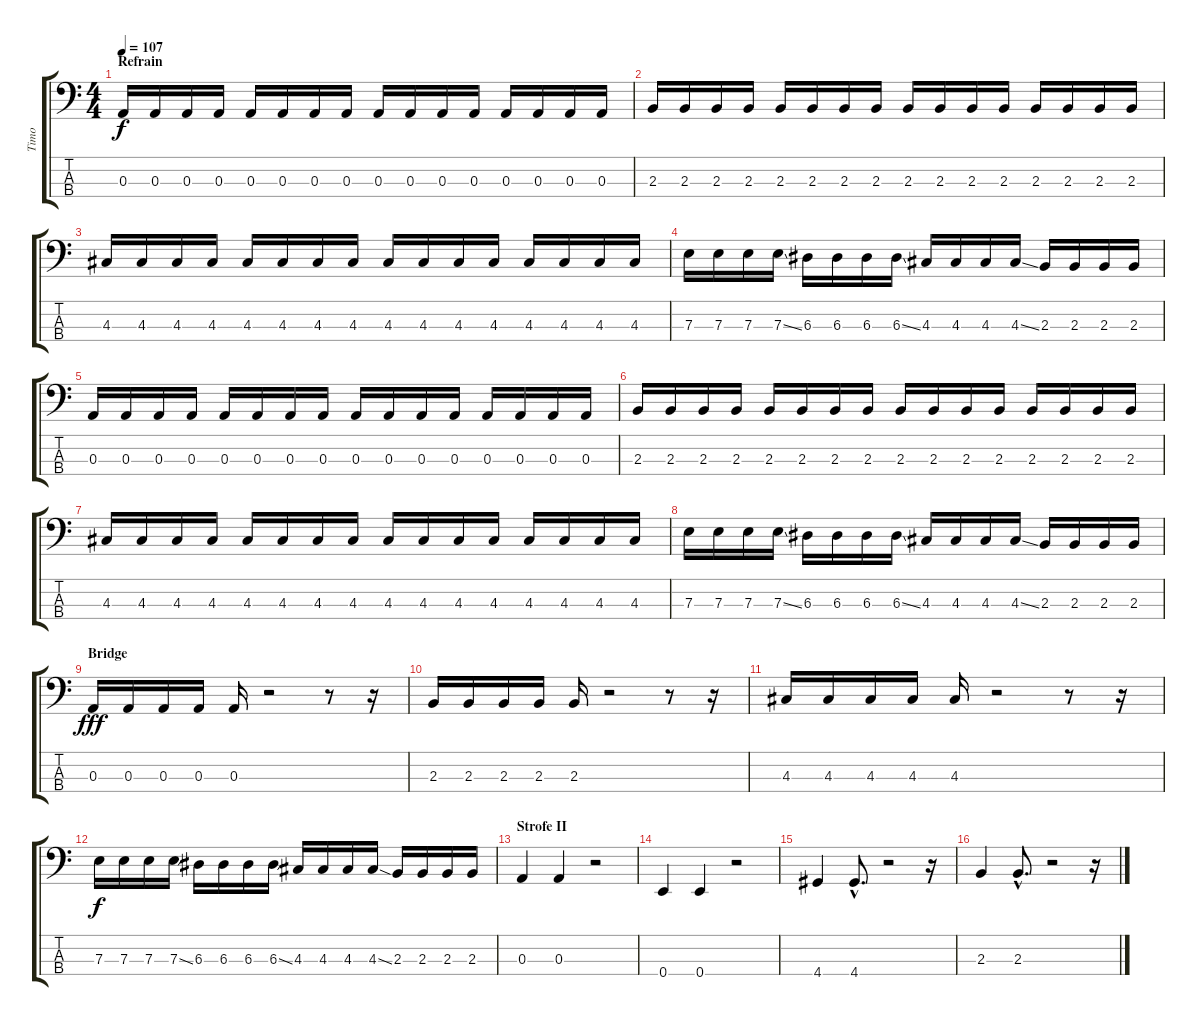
\track ("Timo" "Timo") {instrument electricbasspick}
\staff {score tabs}
\tuning (G2 D2 A1 E1) {hide}
\ts (4 4)
\section ("" "Refrain")
\tempo 107
\clef f4
\ks c
0.3.16{dy f} 0.3.16 0.3.16 0.3.16 0.3.16 0.3.16 0.3.16 0.3.16 0.3.16 0.3.16 0.3.16 0.3.16 0.3.16 0.3.16 0.3.16 0.3.16 |
2.3.16 2.3.16 2.3.16 2.3.16 2.3.16 2.3.16 2.3.16 2.3.16 2.3.16 2.3.16 2.3.16 2.3.16 2.3.16 2.3.16 2.3.16 2.3.16 |
4.3.16 4.3.16 4.3.16 4.3.16 4.3.16 4.3.16 4.3.16 4.3.16 4.3.16 4.3.16 4.3.16 4.3.16 4.3.16 4.3.16 4.3.16 4.3.16 |
7.3.16 7.3.16 7.3.16 7.3{ss}.16 6.3.16 6.3.16 6.3.16 6.3{ss}.16 4.3.16 4.3.16 4.3.16 4.3{ss}.16 2.3.16 2.3.16 2.3.16 2.3.16 |
0.3.16 0.3.16 0.3.16 0.3.16 0.3.16 0.3.16 0.3.16 0.3.16 0.3.16 0.3.16 0.3.16 0.3.16 0.3.16 0.3.16 0.3.16 0.3.16 |
2.3.16 2.3.16 2.3.16 2.3.16 2.3.16 2.3.16 2.3.16 2.3.16 2.3.16 2.3.16 2.3.16 2.3.16 2.3.16 2.3.16 2.3.16 2.3.16 |
4.3.16 4.3.16 4.3.16 4.3.16 4.3.16 4.3.16 4.3.16 4.3.16 4.3.16 4.3.16 4.3.16 4.3.16 4.3.16 4.3.16 4.3.16 4.3.16 |
7.3.16 7.3.16 7.3.16 7.3{ss}.16 6.3.16 6.3.16 6.3.16 6.3{ss}.16 4.3.16 4.3.16 4.3.16 4.3{ss}.16 2.3.16 2.3.16 2.3.16 2.3.16 |
\section ("" "Bridge")
0.3.16{dy fff} 0.3.16 0.3.16 0.3.16 0.3.16 r.2 r.8 r.16 |
2.3.16 2.3.16 2.3.16 2.3.16 2.3.16 r.2 r.8 r.16 |
4.3.16 4.3.16 4.3.16 4.3.16 4.3.16 r.2 r.8 r.16 |
7.3.16{dy f} 7.3.16 7.3.16 7.3{ss}.16 6.3.16 6.3.16 6.3.16 6.3{ss}.16 4.3.16 4.3.16 4.3.16 4.3{ss}.16 2.3.16 2.3.16 2.3.16 2.3.16 |
\section ("" "Strofe II")
0.3.4 0.3.4 r.2 |
0.4.4 0.4.4 r.2 |
4.4.4{volume 16} 4.4{hac}.8{d} r.2 r.16 |
2.3.4 2.3{hac}.8{d} r.2 r.16
